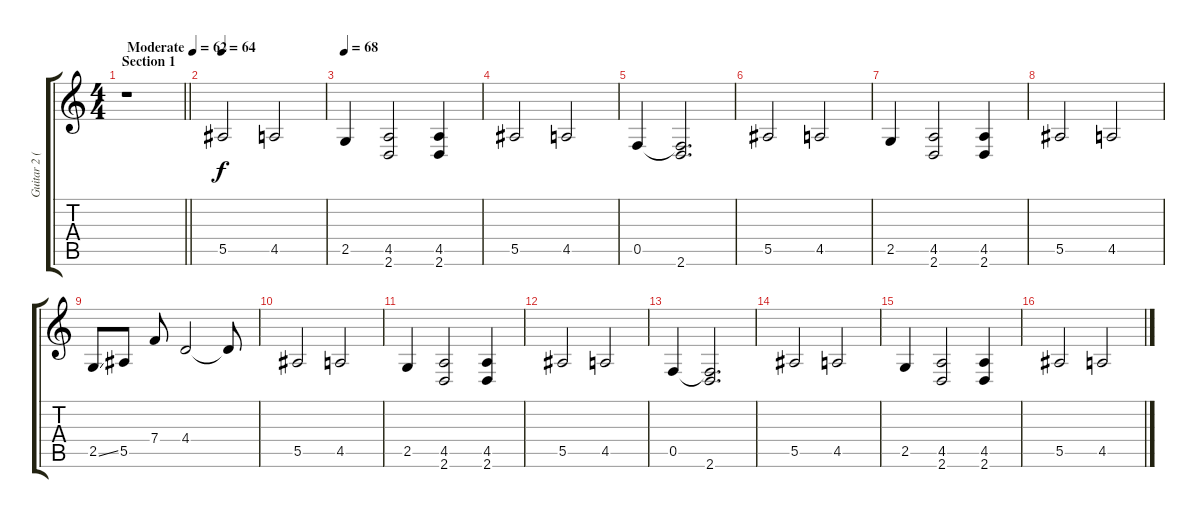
\track ("Guitar 2 (Distortion)" "Guitar 2 (") {instrument distortionguitar}
\staff {score tabs}
\tuning (C4 G3 Eb3 Bb2 F2 C2) {hide}
\ts (4 4)
\section ("" "Section 1")
\tempo (62 "Moderate")
\tempo 54
\tempo (62 "Moderate")
\clef g2
\barLineRight lightlight
\ks c
r.1{dy f instrument distortionguitar} |
\tempo 64
5.5.2 4.5.2 |
\tempo 68
2.5.4 (4.5 2.6).2 (4.5 2.6).4 |
5.5.2 4.5.2 |
0.5.4 (0.5{t} 2.6).2{d} |
5.5.2 4.5.2 |
2.5.4 (4.5 2.6).2 (4.5 2.6).4 |
5.5.2 4.5.2 |
2.5{ss}.8 5.5.8 7.4.8 4.4.2 4.4{t}.8 |
5.5.2 4.5.2 |
2.5.4 (4.5 2.6).2 (4.5 2.6).4 |
5.5.2 4.5.2 |
0.5.4 (0.5{t} 2.6).2{d} |
5.5.2 4.5.2 |
2.5.4 (4.5 2.6).2 (4.5 2.6).4 |
5.5.2 4.5.2
